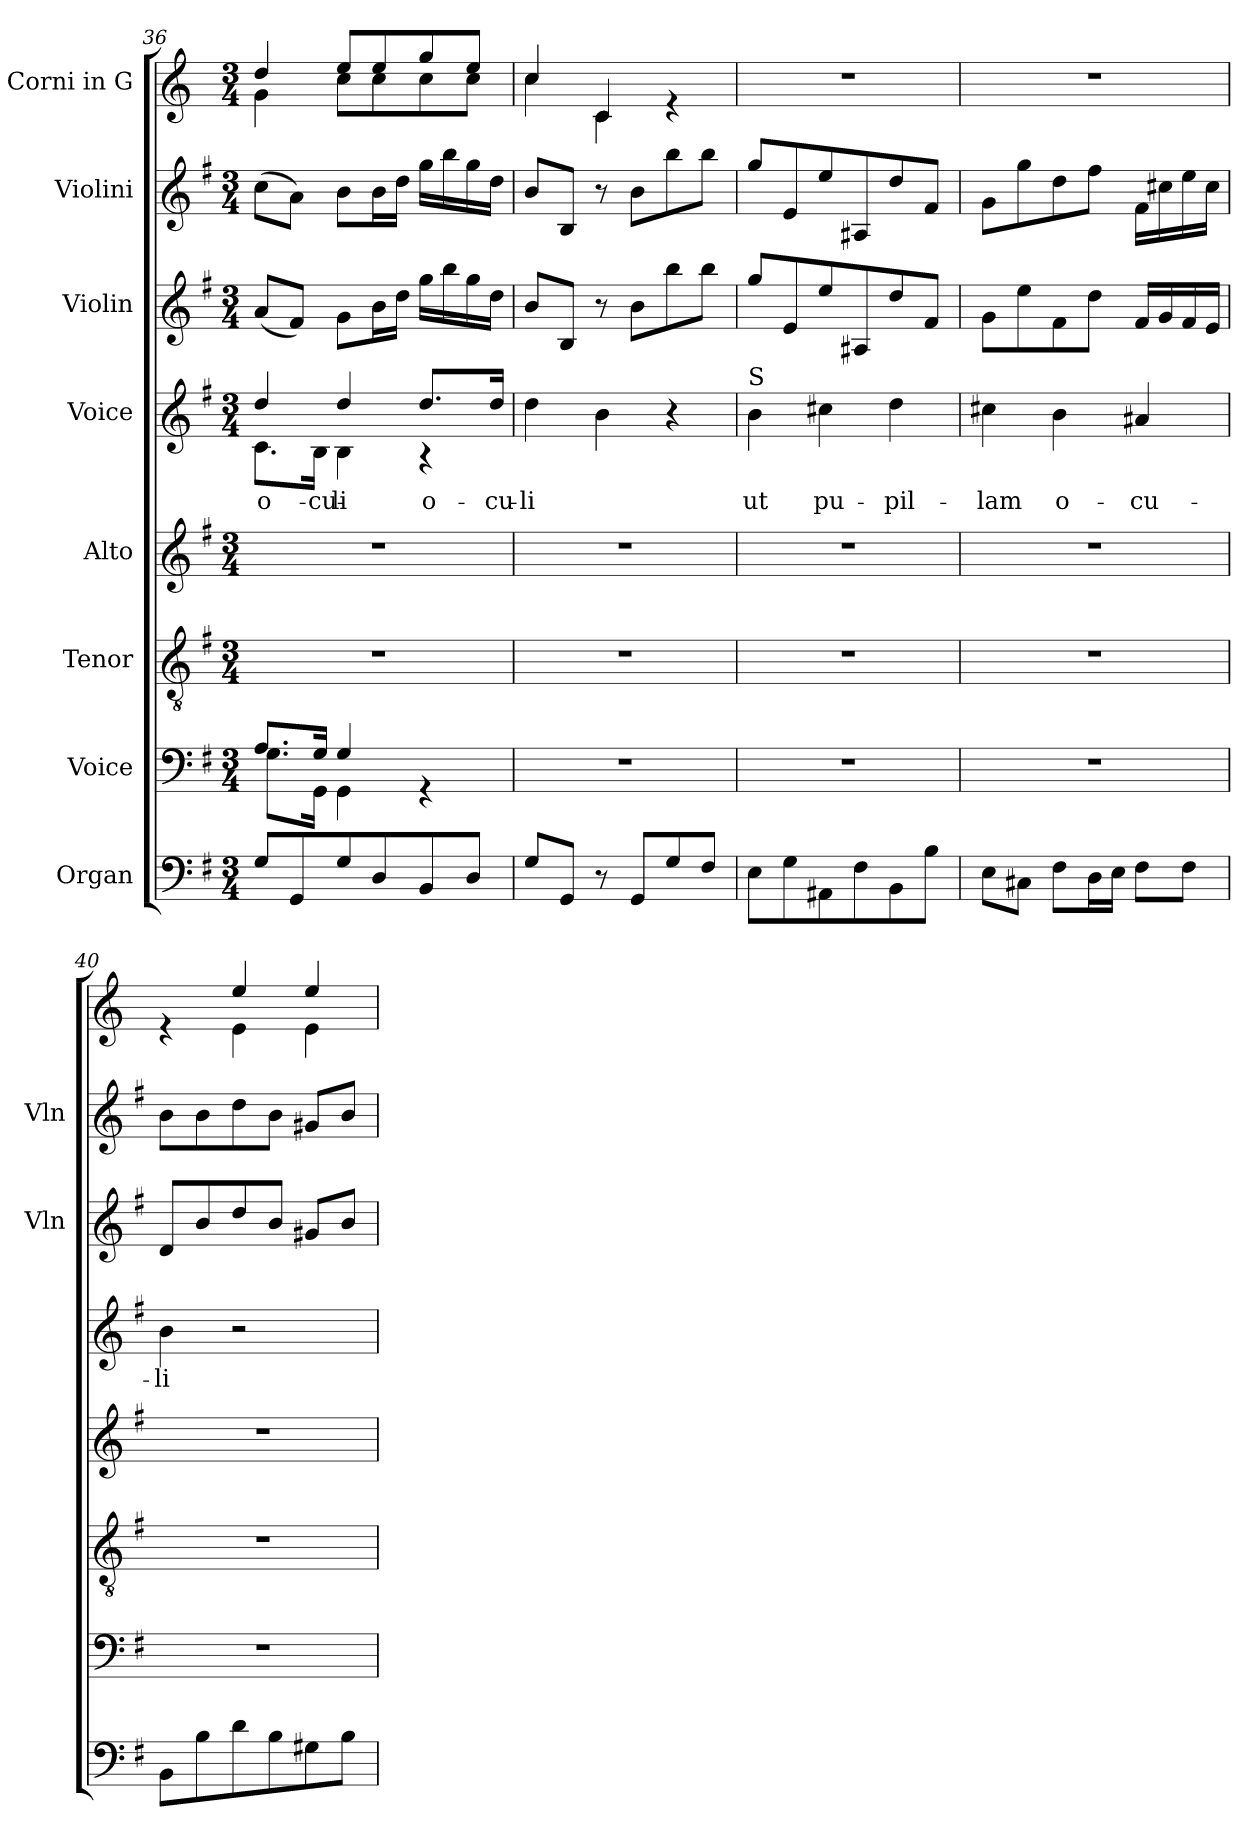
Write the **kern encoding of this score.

**kern	**kern	**kern	**kern	**kern	**text	**kern	**kern	**kern
*part8	*part7	*part6	*part5	*part4	*part4	*part3	*part2	*part1
*staff8	*staff7	*staff6	*staff5	*staff4	*staff4	*staff3	*staff2	*staff1
*I"Organ	*I"Voice	*I"Tenor	*I"Alto	*I"Voice	*	*I"Violin	*I"Violini	*I"Corni in G
*	*	*	*	*	*	*I'Vln	*I'Vln	*
*clefF4	*clefF4	*clefGv2	*clefG2	*clefG2	*	*clefG2	*clefG2	*clefG2
*	*	*	*	*	*	*	*	*ITrd3c5
*k[f#]	*k[f#]	*k[f#]	*k[f#]	*k[f#]	*	*k[f#]	*k[f#]	*k[f#]
*M3/4	*M3/4	*M3/4	*M3/4	*M3/4	*	*M3/4	*M3/4	*M3/4
=36	=36	=36	=36	=36	=36	=36	=36	=36
*	*^	*	*	*	*	*	*	*
!	!	!	!	!	!	!LO:LY:b	!	!	!
*	*	*	*	*	*^	*	*	*	*
!	!	!	!	!	!	!	!LO:LY:b	!	!	!
*	*	*	*	*	*	*	*	*	*	*^
8G/L	8.A/L	8.G\L	2.r	2.r	4dd/	8.c\L	o-	(8a/L	(8cc\L	4a/	4d\
8GG/	.	.	.	.	.	.	.	8f#/J)	8a\J)	.	.
!	!	!	!	!	!	!	!LO:LY:b	!	!	!	!
.	16G/Jk	16GG\Jk	.	.	.	16B\Jk	-cu-	.	.	.	.
!	!	!	!	!	!	!	!LO:LY:b	!	!	!	!
!	!	!	!	!	!	!	!LO:LY:b	!	!	!	!
8G/	4G/	4GG\	.	.	4dd/	4B\	-li	8g\L	8b\L	8b/L	8g\L
8D/	.	.	.	.	.	.	.	16b\L	16b\L	8b/	8g\
.	.	.	.	.	.	.	.	16dd\JJ	16dd\JJ	.	.
!	!	!	!	!	!	!	!LO:LY:b	!	!	!	!
8BB/	4rGG	4ryy	.	.	8.dd/L	4r	o-	16gg\LL	16gg\LL	8dd/	8g\
.	.	.	.	.	.	.	.	16bb\	16bb\	.	.
8D/J	.	.	.	.	.	.	.	16gg\	16gg\	8b/J	8g\J
!	!	!	!	!	!	!	!LO:LY:b	!	!	!	!
.	.	.	.	.	16dd/Jk	.	-cu-	16dd\JJ	16dd\JJ	.	.
*	*v	*v	*	*	*v	*v	*	*	*	*	*
=37	=37	=37	=37	=37	=37	=37	=37	=37	=37
!	!	!	!	!	!LO:LY:b	!	!	!	!
8G/L	2.r	2.r	2.r	4dd\	-li	8b/L	8b/L	4g/	4g\
8GG/J	.	.	.	.	.	8B/J	8B/J	.	.
8r	.	.	.	4b\	.	8r	8r	4G/	4G\
8GG/L	.	.	.	.	.	8b\L	8b\L	.	.
8G/	.	.	.	4r	.	8bb\	8bb\	4re	4ryy
8F#/J	.	.	.	.	.	8bb\J	8bb\J	.	.
*	*	*	*	*	*	*	*	*v	*v
=38	=38	=38	=38	=38	=38	=38	=38	=38
!	!	!	!	!LO:TX:a:t=S	!	!	!	!
!	!	!	!	!	!LO:LY:b	!	!	!
8E\L	2.r	2.r	2.r	4b\	ut	8gg/L	8gg/L	2.r
8G\	.	.	.	.	.	8e/	8e/	.
!	!	!	!	!	!LO:LY:b	!	!	!
8AA#X\	.	.	.	4cc#X\	pu-	8ee/	8ee/	.
8F#\	.	.	.	.	.	8A#X/	8A#X/	.
!	!	!	!	!	!LO:LY:b	!	!	!
8BB\	.	.	.	4dd\	-pil-	8dd/	8dd/	.
8B\J	.	.	.	.	.	8f#/J	8f#/J	.
!!LO:LB:g=z
=39	=39	=39	=39	=39	=39	=39	=39	=39
!	!	!	!	!	!LO:LY:b	!	!	!
8E\L	2.r	2.r	2.r	4cc#X\	-lam	8g\L	8g\L	2.r
8C#X\J	.	.	.	.	.	8ee\	8gg\	.
!	!	!	!	!	!LO:LY:b	!	!	!
8F#\L	.	.	.	4b\	o-	8f#\	8dd\	.
16D\L	.	.	.	.	.	8dd\J	8ff#\J	.
16E\JJ	.	.	.	.	.	.	.	.
!	!	!	!	!	!LO:LY:b	!	!	!
8F#\L	.	.	.	4a#X/	-cu-	16f#/LL	16f#\LL	.
.	.	.	.	.	.	16g/	16cc#X\	.
8F#\J	.	.	.	.	.	16f#/	16ee\	.
.	.	.	.	.	.	16e/JJ	16cc#\JJ	.
=40	=40	=40	=40	=40	=40	=40	=40	=40
!	!	!	!	!	!LO:LY:b	!	!	!
*	*	*	*	*	*	*	*	*^
8BB\L	2.r	2.r	2.r	4b\	-li	8d/L	8b\L	4re	4ryy
8B\	.	.	.	.	.	8b/	8b\	.	.
8d\	.	.	.	2r	.	8dd/	8dd\	4b/	4B\
8B\	.	.	.	.	.	8b/J	8b\J	.	.
8G#X\	.	.	.	.	.	8g#X/L	8g#X/L	4b/	4B\
8B\J	.	.	.	.	.	8b/J	8b/J	.	.
*	*	*	*	*	*	*	*	*v	*v
=	=	=	=	=	=	=	=	=
*-	*-	*-	*-	*-	*-	*-	*-	*-
